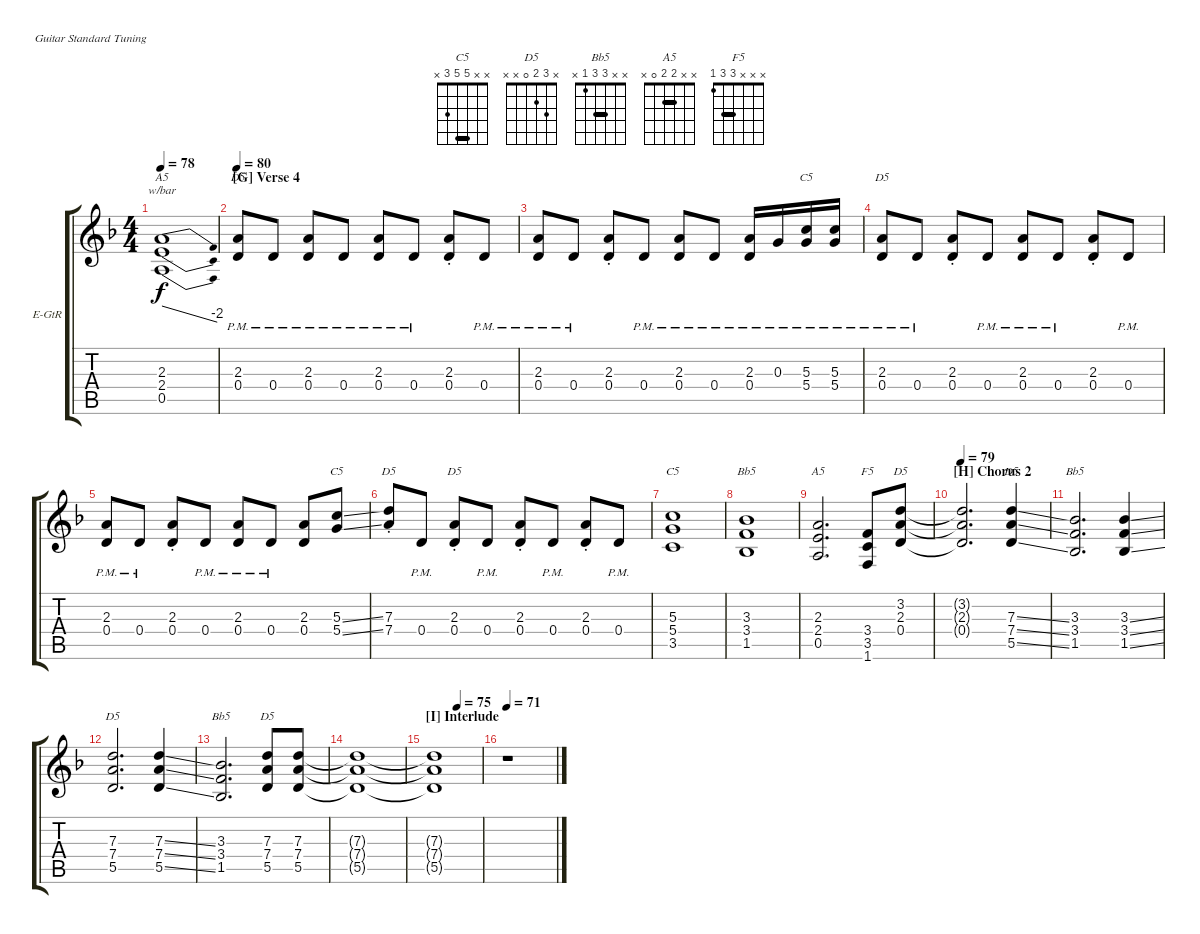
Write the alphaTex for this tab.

\bracketExtendMode groupsimilarinstruments
\firstSystemTrackNameOrientation horizontal
\otherSystemsTrackNameOrientation horizontal
\track ("Vivian Campbell R" "E-GtR") {instrument distortionguitar}
\staff {score tabs}
\tuning (E4 B3 G3 D3 A2 E2)
\chord ("C5" x x 5 5 3 x) {barre 5}
\chord ("D5" x x 7 7 5 x) {firstfret 5 barre 7}
\chord ("Bb5" x x 3 3 1 x) {barre 3}
\chord ("D5" x 3 2 0 x x)
\chord ("A5" x x 2 2 0 x) {barre 2}
\chord ("F5" x x x 3 3 1) {barre 3}
\ts (4 4)
\tempo 78
\clef g2
\ks dminor
(2.3 2.4 0.5).1{tbe (dive default 25.8 0 59.4 -8) ch "A5" dy f} |
\section ("G" "Verse 4")
\tempo 80
(0.4{pm} 2.3{pm}).8{ch "D5"} 0.4{pm}.8 (0.4{pm} 2.3{pm}).8 0.4{pm}.8 (0.4{pm} 2.3{pm}).8 0.4{pm}.8 (0.4{st} 2.3{st}).8 0.4{pm}.8 |
(0.4{pm} 2.3{pm}).8 0.4{pm}.8 (0.4{st} 2.3{st}).8 0.4{pm}.8 (0.4{pm} 2.3{pm}).8 0.4{pm}.8 (2.3{pm} 0.4{pm}).16 0.3{pm}.16 (5.3{pm} 5.4{pm}).16{ch "C5"} (5.3{pm} 5.4{pm}).16 |
(0.4{pm} 2.3{pm}).8{ch "D5"} 0.4{pm}.8 (0.4{st} 2.3{st}).8 0.4{pm}.8 (0.4{pm} 2.3{pm}).8 0.4{pm}.8 (0.4{st} 2.3{st}).8 0.4{pm}.8 |
(0.4{pm} 2.3{pm}).8 0.4{pm}.8 (0.4{st} 2.3{st}).8 0.4{pm}.8 (0.4{pm} 2.3{pm}).8 0.4{pm}.8 (2.3 0.4).8 (5.3{ss} 5.4{ss}).8{ch "C5"} |
(7.4{st} 7.3{st}).8{ch "D5"} 0.4{pm}.8 (0.4{st} 2.3{st}).8{ch "D5"} 0.4{pm}.8 (0.4{st} 2.3{st}).8 0.4{pm}.8 (0.4{st} 2.3{st}).8 0.4{pm}.8 |
(5.3 5.4 3.5).1{ch "C5"} |
(3.3 3.4 1.5).1{ch "Bb5"} |
(2.3 2.4 0.5).2{d ch "A5"} (3.4 3.5 1.6).8{ch "F5"} (0.4 2.3 3.2).8{ch "D5"} |
\section ("H" "Chorus 2")
\tempo 79
(0.4{t} 2.3{t} 3.2{t}).2{d} (7.4{ss} 7.3{ss} 5.5{ss}).4{ch "D5"} |
(3.4 3.3 1.5).2{d ch "Bb5"} (3.4{ss} 3.3{ss} 1.5{ss}).4 |
(5.5 7.4 7.3).2{d ch "D5"} (7.4{ss} 7.3{ss} 5.5{ss}).4 |
(3.3 3.4 1.5).2{d ch "Bb5"} (7.3 7.4 5.5).8{ch "D5"} (7.3 7.4 5.5).8 |
(7.3{t} 7.4{t} 5.5{t}).1 |
\section ("I" "Interlude")
\tempo (75 0.49375)
(5.5{t} 7.4{t} 7.3{t}).1 |
\tempo 71
r.1
